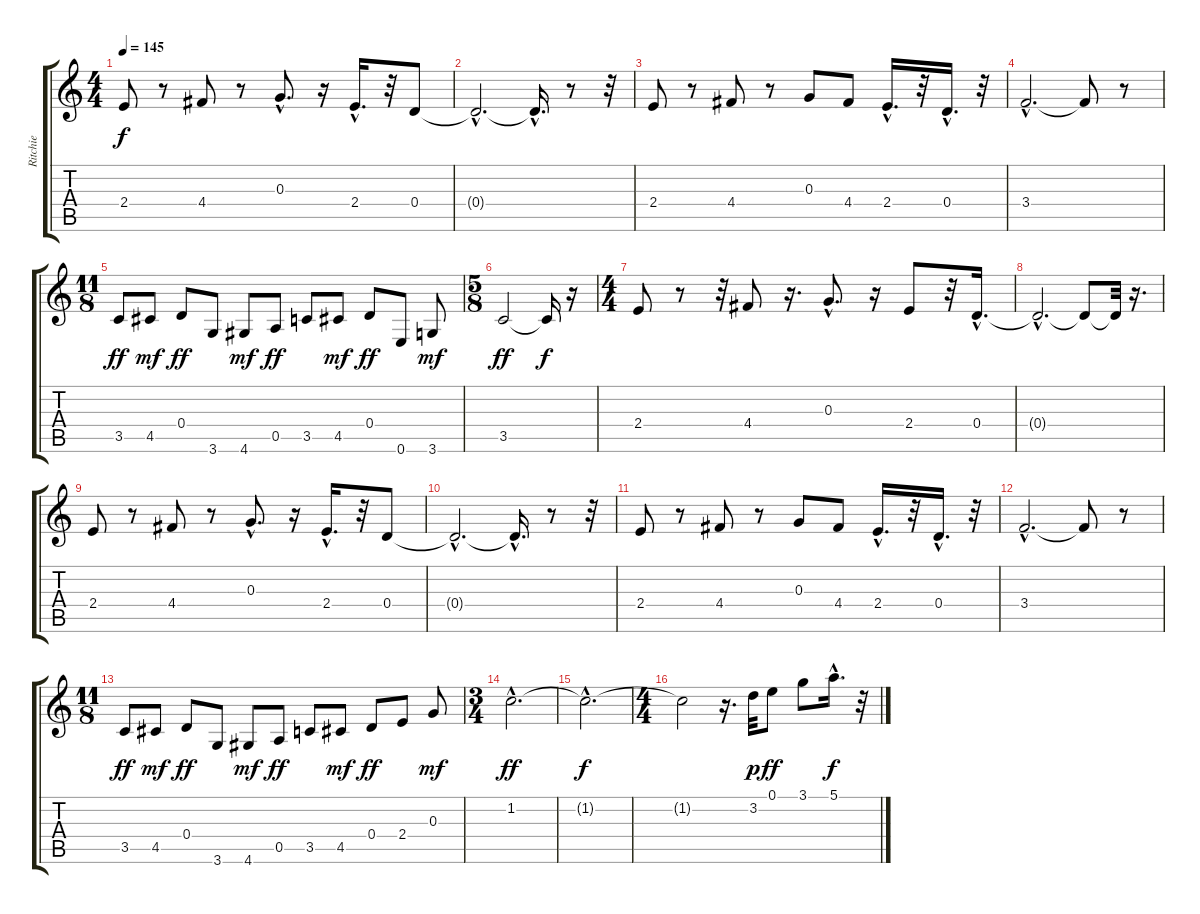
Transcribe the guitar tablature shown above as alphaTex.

\track ("Ritchie" "Ritchie") {instrument overdrivenguitar}
\staff {score tabs}
\tuning (E4 B3 G3 D3 A2 E2) {hide}
\ts (4 4)
\tempo 145
\clef g2
\ks c
2.4.8{dy f} r.8 4.4.8 r.8 0.3{hac}.8{d} r.16 2.4{hac}.16{d} r.32 0.4.8 |
0.4{hac t}.2{d} 0.4{hac t}.16{d} r.8 r.32 |
2.4.8 r.8 4.4.8 r.8 0.3.8 4.4.8 2.4{hac}.16{d} r.32 0.4{hac}.16{d} r.32 |
3.4{hac}.2{d} 3.4{t}.8 r.8 |
\ts (11 8)
3.5.8{dy ff} 4.5.8{dy mf} 0.4.8{dy ff} 3.6.8 4.6.8{dy mf} 0.5.8{dy ff} 3.5.8 4.5.8{dy mf} 0.4.8{dy ff} 0.6.8 3.6.8{dy mf} |
\ts (5 8)
3.5.2{dy ff} 3.5{t}.16{dy f} r.16 |
\ts (4 4)
2.4.8 r.8 r.32 4.4.8 r.16{d} 0.3{hac}.8{d} r.16 2.4.8 r.32 0.4{hac}.16{d} |
0.4{hac t}.2{d} 0.4{t}.8 0.4{t}.32 r.16{d} |
2.4.8 r.8 4.4.8 r.8 0.3{hac}.8{d} r.16 2.4{hac}.16{d} r.32 0.4.8 |
0.4{hac t}.2{d} 0.4{hac t}.16{d} r.8 r.32 |
2.4.8 r.8 4.4.8 r.8 0.3.8 4.4.8 2.4{hac}.16{d} r.32 0.4{hac}.16{d} r.32 |
3.4{hac}.2{d} 3.4{t}.8 r.8 |
\ts (11 8)
3.5.8{dy ff} 4.5.8{dy mf} 0.4.8{dy ff} 3.6.8 4.6.8{dy mf} 0.5.8{dy ff} 3.5.8 4.5.8{dy mf} 0.4.8{dy ff} 2.4.8 0.3.8{dy mf} |
\ts (3 4)
1.2{hac}.2{d dy ff} |
1.2{hac t}.2{d dy f} |
\ts (4 4)
1.2{t}.2 r.16{d} 3.2.32{dy p} 0.1.8{dy ff} 3.1.8 5.1{hac}.16{d dy f} r.32
